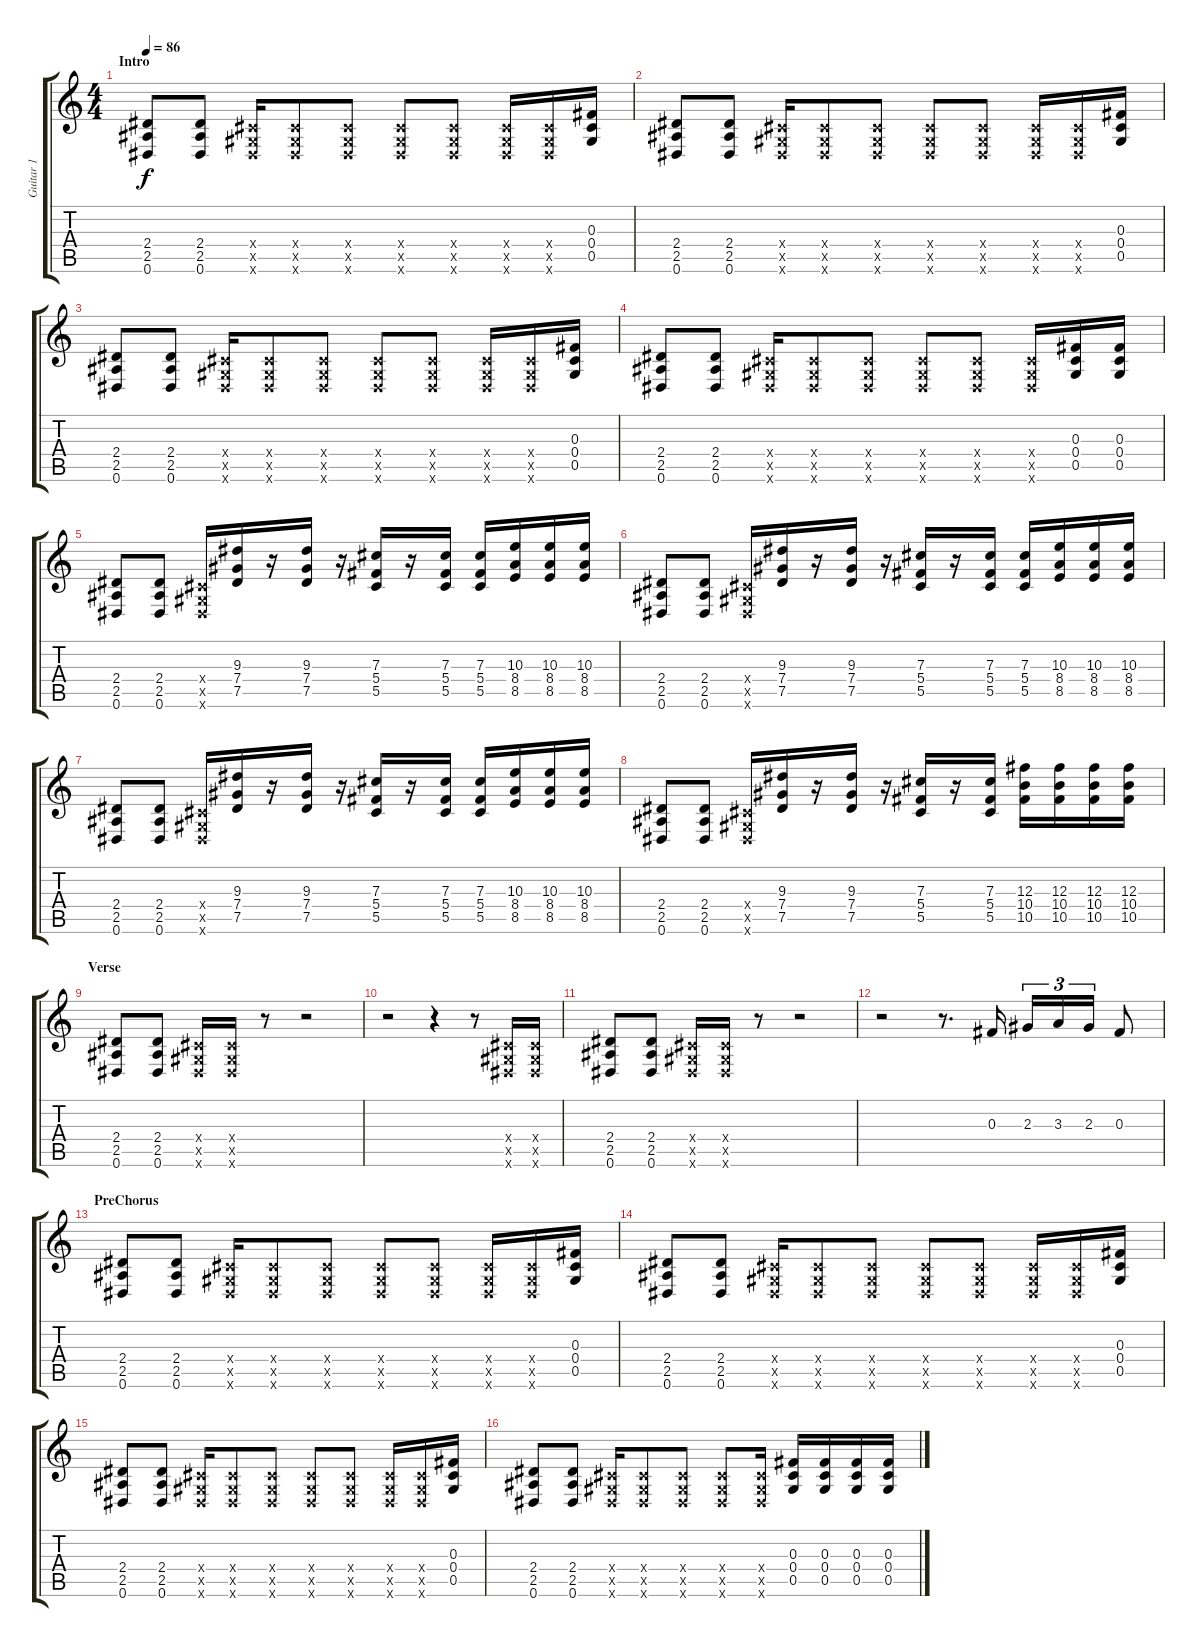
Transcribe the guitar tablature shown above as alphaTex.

\track ("Guitar 1" "Guitar 1") {instrument distortionguitar}
\staff {score tabs}
\tuning (Eb4 Bb3 Gb3 Db3 Ab2 Eb2) {hide}
\ts (4 4)
\section ("" "Intro")
\tempo 86
\clef g2
\ks c
(2.4 2.5 0.6).8{dy f instrument distortionguitar} (2.4 2.5 0.6).8 (0.4{x} 0.5{x} 0.6{x}).16 (0.4{x} 0.5{x} 0.6{x}).8 (0.4{x} 0.5{x} 0.6{x}).8 (0.4{x} 0.5{x} 0.6{x}).8 (0.4{x} 0.5{x} 0.6{x}).8 (0.4{x} 0.5{x} 0.6{x}).16 (0.4{x} 0.5{x} 0.6{x}).16 (0.3 0.4 0.5).16 |
(2.4 2.5 0.6).8 (2.4 2.5 0.6).8 (0.4{x} 0.5{x} 0.6{x}).16 (0.4{x} 0.5{x} 0.6{x}).8 (0.4{x} 0.5{x} 0.6{x}).8 (0.4{x} 0.5{x} 0.6{x}).8 (0.4{x} 0.5{x} 0.6{x}).8 (0.4{x} 0.5{x} 0.6{x}).16 (0.4{x} 0.5{x} 0.6{x}).16 (0.3 0.4 0.5).16 |
(2.4 2.5 0.6).8 (2.4 2.5 0.6).8 (0.4{x} 0.5{x} 0.6{x}).16 (0.4{x} 0.5{x} 0.6{x}).8 (0.4{x} 0.5{x} 0.6{x}).8 (0.4{x} 0.5{x} 0.6{x}).8 (0.4{x} 0.5{x} 0.6{x}).8 (0.4{x} 0.5{x} 0.6{x}).16 (0.4{x} 0.5{x} 0.6{x}).16 (0.3 0.4 0.5).16 |
(2.4 2.5 0.6).8 (2.4 2.5 0.6).8 (0.4{x} 0.5{x} 0.6{x}).16 (0.4{x} 0.5{x} 0.6{x}).8 (0.4{x} 0.5{x} 0.6{x}).8 (0.4{x} 0.5{x} 0.6{x}).8 (0.4{x} 0.5{x} 0.6{x}).8 (0.4{x} 0.5{x} 0.6{x}).16 (0.3 0.4 0.5).16 (0.3 0.4 0.5).16 |
(2.4 2.5 0.6).8 (2.4 2.5 0.6).8 (0.4{x} 0.5{x} 0.6{x}).16 (9.3 7.4 7.5).16 r.16 (9.3 7.4 7.5).16 r.16 (7.3 5.4 5.5).16 r.16 (7.3 5.4 5.5).16 (7.3 5.4 5.5).16 (10.3 8.4 8.5).16 (10.3 8.4 8.5).16 (10.3 8.4 8.5).16 |
(2.4 2.5 0.6).8 (2.4 2.5 0.6).8 (0.4{x} 0.5{x} 0.6{x}).16 (9.3 7.4 7.5).16 r.16 (9.3 7.4 7.5).16 r.16 (7.3 5.4 5.5).16 r.16 (7.3 5.4 5.5).16 (7.3 5.4 5.5).16 (10.3 8.4 8.5).16 (10.3 8.4 8.5).16 (10.3 8.4 8.5).16 |
(2.4 2.5 0.6).8 (2.4 2.5 0.6).8 (0.4{x} 0.5{x} 0.6{x}).16 (9.3 7.4 7.5).16 r.16 (9.3 7.4 7.5).16 r.16 (7.3 5.4 5.5).16 r.16 (7.3 5.4 5.5).16 (7.3 5.4 5.5).16 (10.3 8.4 8.5).16 (10.3 8.4 8.5).16 (10.3 8.4 8.5).16 |
(2.4 2.5 0.6).8 (2.4 2.5 0.6).8 (0.4{x} 0.5{x} 0.6{x}).16 (9.3 7.4 7.5).16 r.16 (9.3 7.4 7.5).16 r.16 (7.3 5.4 5.5).16 r.16 (7.3 5.4 5.5).16 (12.3 10.4 10.5).16 (12.3 10.4 10.5).16 (12.3 10.4 10.5).16 (12.3 10.4 10.5).16 |
\section ("" "Verse")
(2.4 2.5 0.6).8 (2.4 2.5 0.6).8 (0.4{x} 0.5{x} 0.6{x}).16 (0.4{x} 0.5{x} 0.6{x}).16 r.8 r.2 |
r.2 r.4 r.8 (0.4{x} 0.5{x} 0.6{x}).16 (0.4{x} 0.5{x} 0.6{x}).16 |
(2.4 2.5 0.6).8 (2.4 2.5 0.6).8 (0.4{x} 0.5{x} 0.6{x}).16 (0.4{x} 0.5{x} 0.6{x}).16 r.8 r.2 |
r.2 r.8{d} 0.3.16 2.3.16{tu (3 2)} 3.3.16{tu (3 2)} 2.3.16{tu (3 2)} 0.3.8 |
\section ("" "PreChorus")
(2.4 2.5 0.6).8 (2.4 2.5 0.6).8 (0.4{x} 0.5{x} 0.6{x}).16 (0.4{x} 0.5{x} 0.6{x}).8 (0.4{x} 0.5{x} 0.6{x}).8 (0.4{x} 0.5{x} 0.6{x}).8 (0.4{x} 0.5{x} 0.6{x}).8 (0.4{x} 0.5{x} 0.6{x}).16 (0.4{x} 0.5{x} 0.6{x}).16 (0.3 0.4 0.5).16 |
(2.4 2.5 0.6).8 (2.4 2.5 0.6).8 (0.4{x} 0.5{x} 0.6{x}).16 (0.4{x} 0.5{x} 0.6{x}).8 (0.4{x} 0.5{x} 0.6{x}).8 (0.4{x} 0.5{x} 0.6{x}).8 (0.4{x} 0.5{x} 0.6{x}).8 (0.4{x} 0.5{x} 0.6{x}).16 (0.4{x} 0.5{x} 0.6{x}).16 (0.3 0.4 0.5).16 |
(2.4 2.5 0.6).8 (2.4 2.5 0.6).8 (0.4{x} 0.5{x} 0.6{x}).16 (0.4{x} 0.5{x} 0.6{x}).8 (0.4{x} 0.5{x} 0.6{x}).8 (0.4{x} 0.5{x} 0.6{x}).8 (0.4{x} 0.5{x} 0.6{x}).8 (0.4{x} 0.5{x} 0.6{x}).16 (0.4{x} 0.5{x} 0.6{x}).16 (0.3 0.4 0.5).16 |
(2.4 2.5 0.6).8 (2.4 2.5 0.6).8 (0.4{x} 0.5{x} 0.6{x}).16 (0.4{x} 0.5{x} 0.6{x}).8 (0.4{x} 0.5{x} 0.6{x}).8 (0.4{x} 0.5{x} 0.6{x}).8 (0.4{x} 0.5{x} 0.6{x}).16 (0.3 0.4 0.5).16 (0.3 0.4 0.5).16 (0.3 0.4 0.5).16 (0.3 0.4 0.5).16
